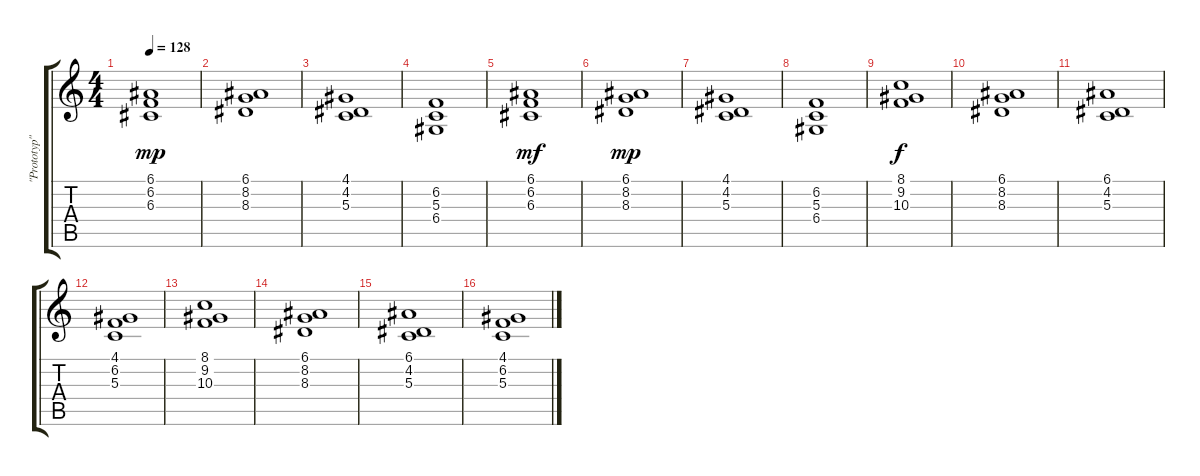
\track ("\"Prototyp\"" "\"Prototyp\"") {instrument pad8sweep}
\staff {score tabs}
\tuning (E4 B3 G3 D3 A2 E2) {hide}
\ts (4 4)
\tempo 128
\clef g2
\ks c
(6.1 6.2 6.3).1{dy mp} |
(6.1 8.2 8.3).1 |
(4.1 4.2 5.3).1 |
(6.2 5.3 6.4).1 |
(6.1 6.2 6.3).1{dy mf} |
(6.1 8.2 8.3).1{dy mp} |
(4.1 4.2 5.3).1 |
(6.2 5.3 6.4).1 |
(8.1 9.2 10.3).1{dy f} |
(6.1 8.2 8.3).1 |
(6.1 4.2 5.3).1 |
(4.1 6.2 5.3).1 |
(8.1 9.2 10.3).1 |
(6.1 8.2 8.3).1 |
(6.1 4.2 5.3).1 |
(4.1 6.2 5.3).1
